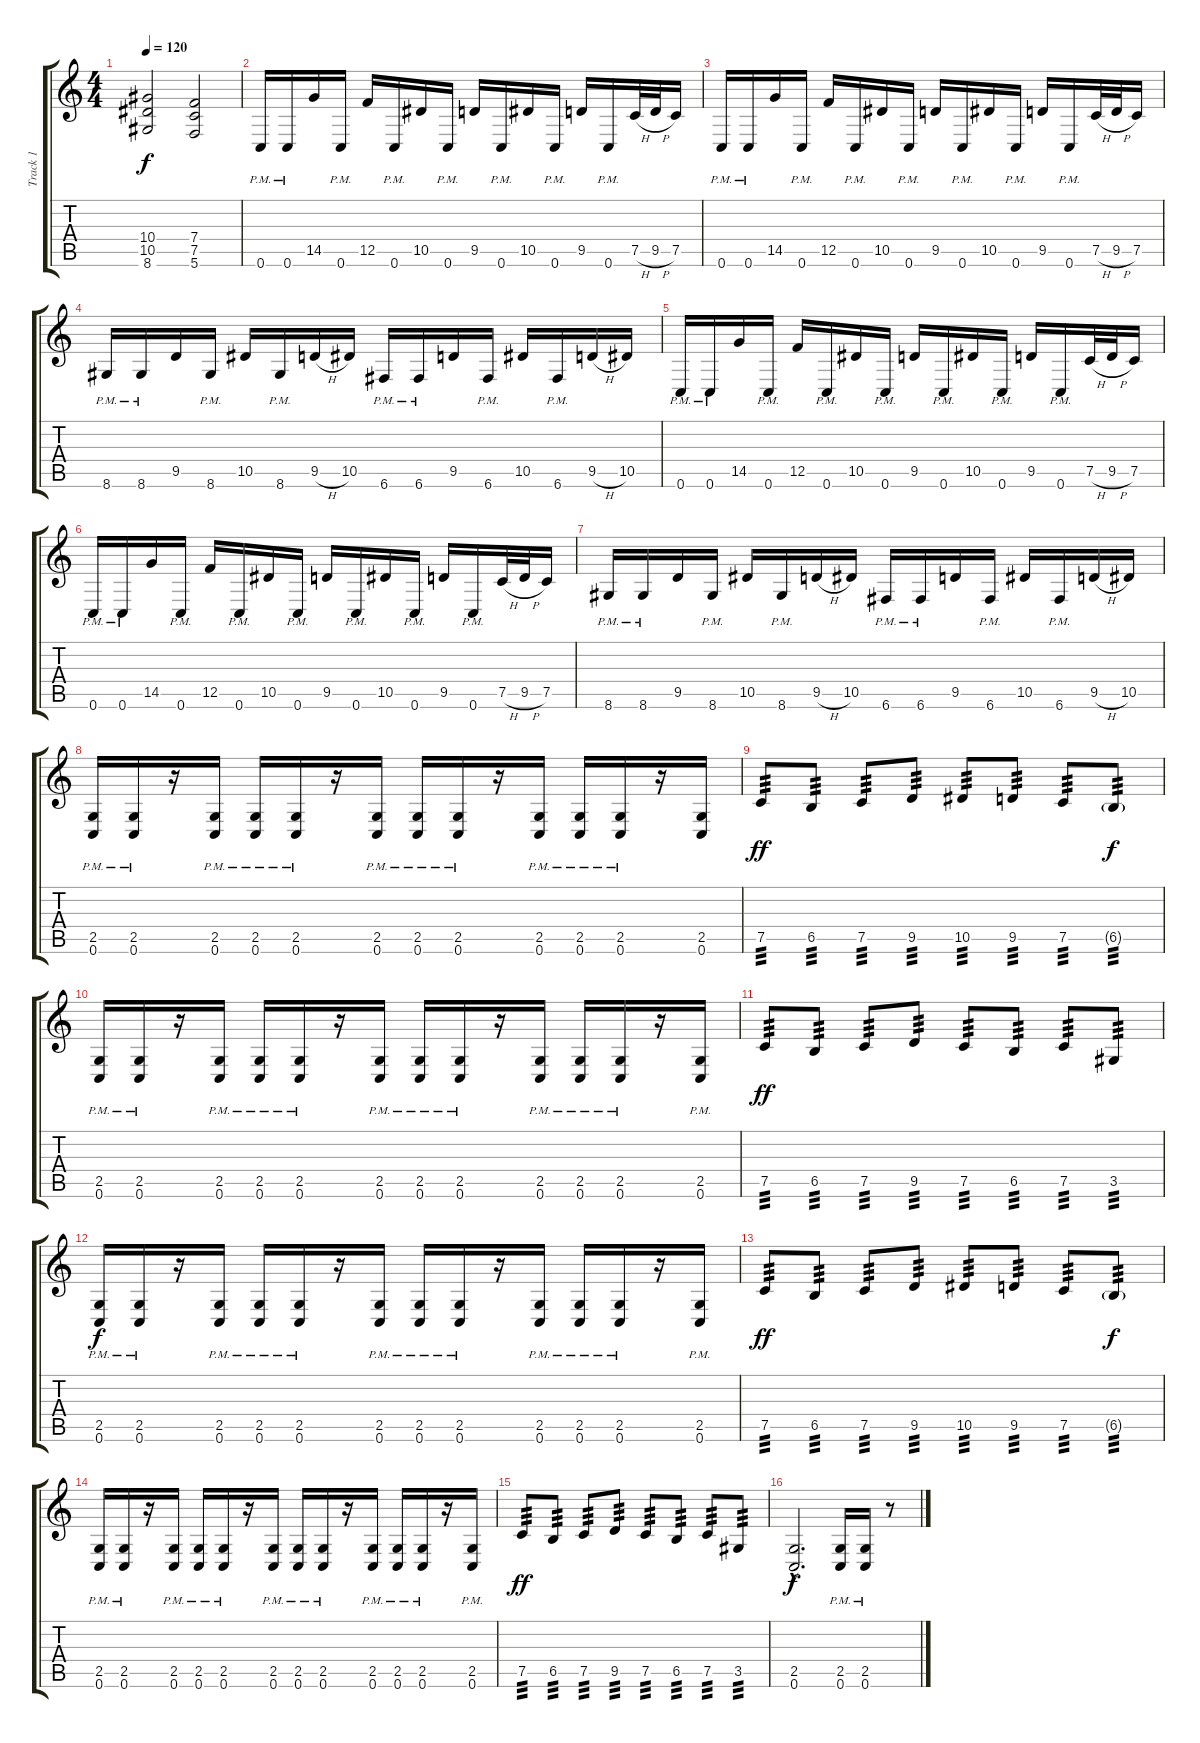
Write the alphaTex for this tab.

\track ("Track 1" "Track 1") {instrument distortionguitar}
\staff {score tabs}
\tuning (C4 G3 Eb3 Bb2 F2 C2) {hide}
\ts (4 4)
\tempo 120
\clef g2
\ks c
(10.4 10.5 8.6).2{dy f instrument distortionguitar} (7.4 7.5 5.6).2 |
0.6{pm}.16 0.6{pm}.16 14.5.16 0.6{pm}.16 12.5.16 0.6{pm}.16 10.5.16 0.6{pm}.16 9.5.16 0.6{pm}.16 10.5.16 0.6{pm}.16 9.5.16 0.6{pm}.16 7.5{h}.32 9.5{h}.32 7.5.16 |
0.6{pm}.16 0.6{pm}.16 14.5.16 0.6{pm}.16 12.5.16 0.6{pm}.16 10.5.16 0.6{pm}.16 9.5.16 0.6{pm}.16 10.5.16 0.6{pm}.16 9.5.16 0.6{pm}.16 7.5{h}.32 9.5{h}.32 7.5.16 |
8.6{pm}.16 8.6{pm}.16 9.5.16 8.6{pm}.16 10.5.16 8.6{pm}.16 9.5{h}.16 10.5.16 6.6{pm}.16 6.6{pm}.16 9.5.16 6.6{pm}.16 10.5.16 6.6{pm}.16 9.5{h}.16 10.5.16 |
0.6{pm}.16 0.6{pm}.16 14.5.16 0.6{pm}.16 12.5.16 0.6{pm}.16 10.5.16 0.6{pm}.16 9.5.16 0.6{pm}.16 10.5.16 0.6{pm}.16 9.5.16 0.6{pm}.16 7.5{h}.32 9.5{h}.32 7.5.16 |
0.6{pm}.16 0.6{pm}.16 14.5.16 0.6{pm}.16 12.5.16 0.6{pm}.16 10.5.16 0.6{pm}.16 9.5.16 0.6{pm}.16 10.5.16 0.6{pm}.16 9.5.16 0.6{pm}.16 7.5{h}.32 9.5{h}.32 7.5.16 |
8.6{pm}.16 8.6{pm}.16 9.5.16 8.6{pm}.16 10.5.16 8.6{pm}.16 9.5{h}.16 10.5.16 6.6{pm}.16 6.6{pm}.16 9.5.16 6.6{pm}.16 10.5.16 6.6{pm}.16 9.5{h}.16 10.5.16 |
(2.5{pm} 0.6).16 (2.5{pm} 0.6).16 r.16 (2.5{pm} 0.6).16 (2.5{pm} 0.6).16 (2.5{pm} 0.6).16 r.16 (2.5{pm} 0.6).16 (2.5{pm} 0.6).16 (2.5{pm} 0.6).16 r.16 (2.5{pm} 0.6).16 (2.5{pm} 0.6).16 (2.5{pm} 0.6).16 r.16 (2.5 0.6).16 |
7.5.8{tp 3 dy ff} 6.5.8{tp 3} 7.5.8{tp 3} 9.5.8{tp 3} 10.5.8{tp 3} 9.5.8{tp 3} 7.5.8{tp 3} 6.5{g}.8{tp 3 dy f} |
(2.5{pm} 0.6).16 (2.5{pm} 0.6).16 r.16 (2.5{pm} 0.6).16 (2.5{pm} 0.6).16 (2.5{pm} 0.6).16 r.16 (2.5{pm} 0.6).16 (2.5{pm} 0.6).16 (2.5{pm} 0.6).16 r.16 (2.5{pm} 0.6).16 (2.5{pm} 0.6).16 (2.5{pm} 0.6).16 r.16 (2.5{pm} 0.6).16 |
7.5.8{tp 3 dy ff} 6.5.8{tp 3} 7.5.8{tp 3} 9.5.8{tp 3} 7.5.8{tp 3} 6.5.8{tp 3} 7.5.8{tp 3} 3.5.8{tp 3} |
(2.5{pm} 0.6).16{dy f} (2.5{pm} 0.6).16 r.16 (2.5{pm} 0.6).16 (2.5{pm} 0.6).16 (2.5{pm} 0.6).16 r.16 (2.5{pm} 0.6).16 (2.5{pm} 0.6).16 (2.5{pm} 0.6).16 r.16 (2.5{pm} 0.6).16 (2.5{pm} 0.6).16 (2.5{pm} 0.6).16 r.16 (2.5{pm} 0.6).16 |
7.5.8{tp 3 dy ff} 6.5.8{tp 3} 7.5.8{tp 3} 9.5.8{tp 3} 10.5.8{tp 3} 9.5.8{tp 3} 7.5.8{tp 3} 6.5{g}.8{tp 3 dy f} |
(2.5{pm} 0.6).16 (2.5{pm} 0.6).16 r.16 (2.5{pm} 0.6).16 (2.5{pm} 0.6).16 (2.5{pm} 0.6).16 r.16 (2.5{pm} 0.6).16 (2.5{pm} 0.6).16 (2.5{pm} 0.6).16 r.16 (2.5{pm} 0.6).16 (2.5{pm} 0.6).16 (2.5{pm} 0.6).16 r.16 (2.5{pm} 0.6).16 |
7.5.8{tp 3 dy ff} 6.5.8{tp 3} 7.5.8{tp 3} 9.5.8{tp 3} 7.5.8{tp 3} 6.5.8{tp 3} 7.5.8{tp 3} 3.5.8{tp 3} |
(2.5{hac} 0.6{hac}).2{d dy f} (2.5{pm} 0.6).16 (2.5{pm} 0.6).16 r.8
